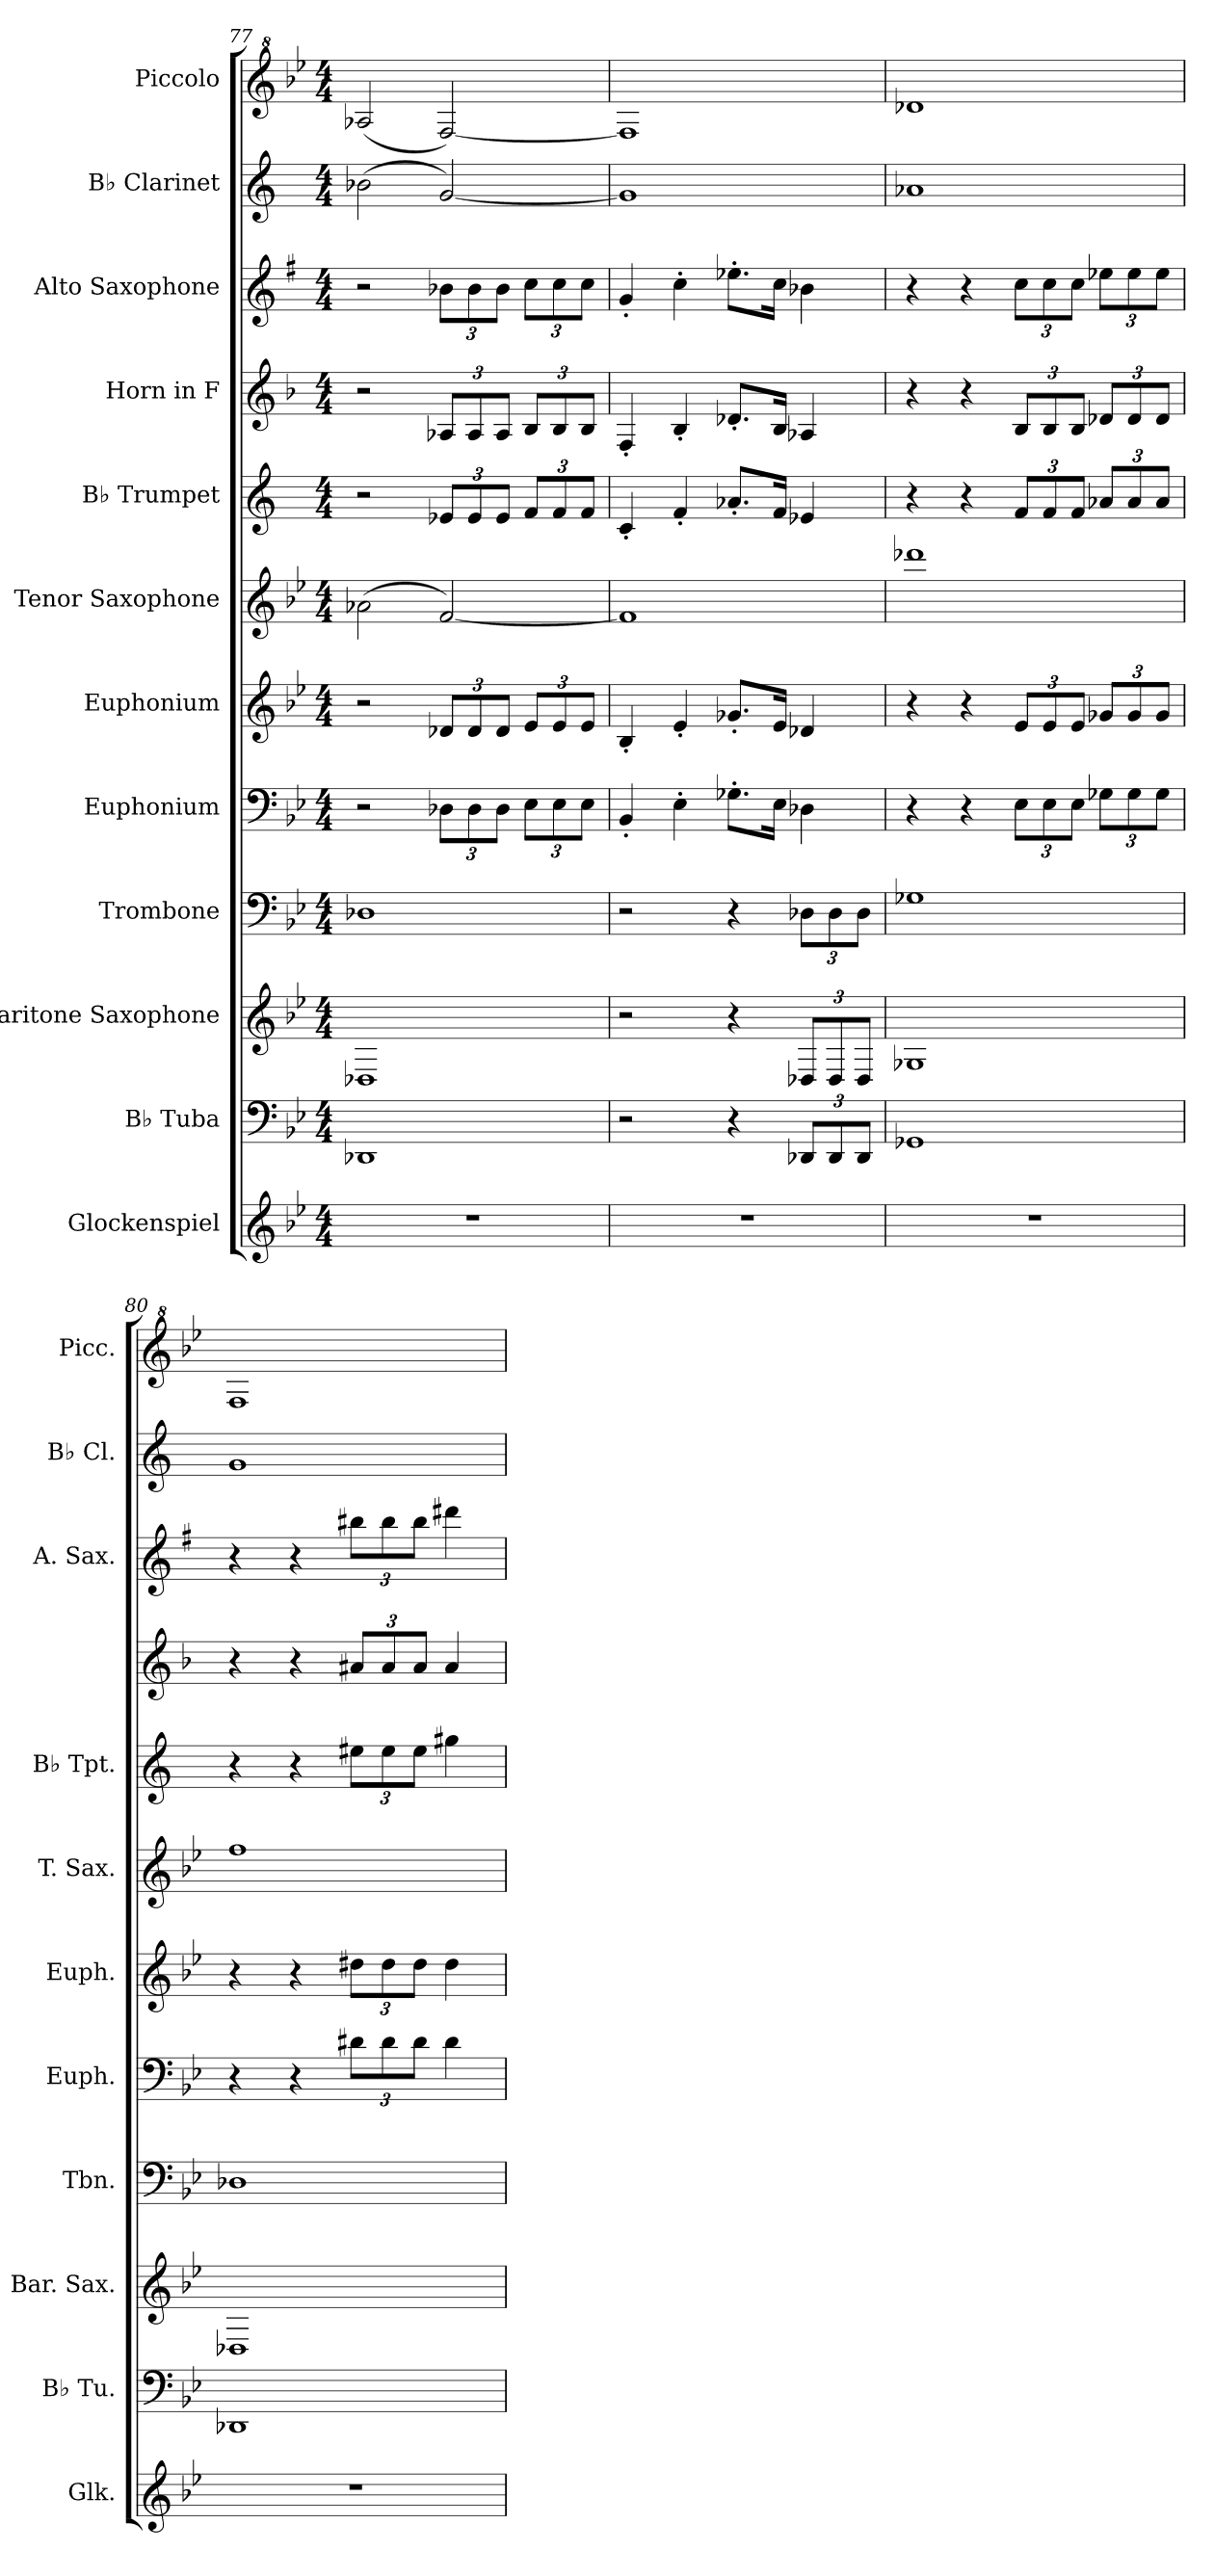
**kern	**kern	**kern	**kern	**kern	**kern	**kern	**kern	**kern	**kern	**kern	**kern
*part12	*part11	*part10	*part9	*part8	*part7	*part6	*part5	*part4	*part3	*part2	*part1
*staff12	*staff11	*staff10	*staff9	*staff8	*staff7	*staff6	*staff5	*staff4	*staff3	*staff2	*staff1
*I"Glockenspiel	*I"B♭ Tuba	*I"Baritone Saxophone	*I"Trombone	*I"Euphonium	*I"Euphonium	*I"Tenor Saxophone	*I"B♭ Trumpet	*I"Horn in F	*I"Alto Saxophone	*I"B♭ Clarinet	*I"Piccolo
*I'Glk.	*I'B♭ Tu.	*I'Bar. Sax.	*I'Tbn.	*I'Euph.	*I'Euph.	*I'T. Sax.	*I'B♭ Tpt.	*	*I'A. Sax.	*I'B♭ Cl.	*I'Picc.
*clefG2	*clefF4	*clefG2	*clefF4	*clefF4	*clefG2	*clefG2	*clefG2	*clefG2	*clefG2	*clefG2	*clefG^2
*ITrd-14c-24	*	*ITrd12c21	*	*	*ITrd8c14	*ITrd8c14	*ITrd1c2	*ITrd4c7	*ITrd5c9	*ITrd1c2	*ITrd-7c-12
*k[b-e-]	*k[b-e-]	*k[b-e-]	*k[b-e-]	*k[b-e-]	*k[b-e-]	*k[b-e-]	*k[b-e-]	*k[b-e-]	*k[b-e-]	*k[b-e-]	*k[b-e-]
*M4/4	*M4/4	*M4/4	*M4/4	*M4/4	*M4/4	*M4/4	*M4/4	*M4/4	*M4/4	*M4/4	*M4/4
=77	=77	=77	=77	=77	=77	=77	=77	=77	=77	=77	=77
1r	1DD-X	1DD-X	1D-X	2r	2r	(2A-X\	2r	2r	2r	(2a-X\	(2aa-X/
*	*	*	*	*Xbrackettup	*Xbrackettup	*	*Xbrackettup	*Xbrackettup	*Xbrackettup	*	*
.	.	.	.	12D-X\L	12D-X/L	[2F/)	12d-X/L	12D-X/L	12d-X\L	[2f/)	[2ff/)
.	.	.	.	12D-\	12D-/	.	12d-/	12D-/	12d-\	.	.
.	.	.	.	12D-\J	12D-/J	.	12d-/J	12D-/J	12d-\J	.	.
.	.	.	.	12E-\L	12E-/L	.	12e-/L	12E-/L	12e-\L	.	.
.	.	.	.	12E-\	12E-/	.	12e-/	12E-/	12e-\	.	.
.	.	.	.	12E-\J	12E-/J	.	12e-/J	12E-/J	12e-\J	.	.
=78	=78	=78	=78	=78	=78	=78	=78	=78	=78	=78	=78
1r	2r	2r	2r	4BB-'/	4BB-'/	1F]	4B-'/	4BB-'/	4B-'/	1f]	1ff]
.	.	.	.	4E-'\	4E-'/	.	4e-'/	4E-'/	4e-'\	.	.
.	4r	4r	4r	8.G-X'\L	8.G-X'/L	.	8.g-X'/L	8.G-X'/L	8.g-X'\L	.	.
.	.	.	.	16E-\Jk	16E-/Jk	.	16e-/Jk	16E-/Jk	16e-\Jk	.	.
*	*Xbrackettup	*Xbrackettup	*Xbrackettup	*	*	*	*	*	*	*	*
.	12DD-X/L	12DD-X/L	12D-X\L	4D-X\	4D-X/	.	4d-X/	4D-X/	4d-X\	.	.
.	12DD-/	12DD-/	12D-\	.	.	.	.	.	.	.	.
.	12DD-/J	12DD-/J	12D-\J	.	.	.	.	.	.	.	.
=79	=79	=79	=79	=79	=79	=79	=79	=79	=79	=79	=79
1r	1GG-X	1GG-X	1G-X	4r	4r	1dd-X	4r	4r	4r	1g-X	1ddd-X
.	.	.	.	4r	4r	.	4r	4r	4r	.	.
.	.	.	.	12E-\L	12E-/L	.	12e-/L	12E-/L	12e-\L	.	.
.	.	.	.	12E-\	12E-/	.	12e-/	12E-/	12e-\	.	.
.	.	.	.	12E-\J	12E-/J	.	12e-/J	12E-/J	12e-\J	.	.
.	.	.	.	12G-X\L	12G-X/L	.	12g-X/L	12G-X/L	12g-X\L	.	.
.	.	.	.	12G-\	12G-/	.	12g-/	12G-/	12g-\	.	.
.	.	.	.	12G-\J	12G-/J	.	12g-/J	12G-/J	12g-\J	.	.
=80	=80	=80	=80	=80	=80	=80	=80	=80	=80	=80	=80
1r	1DD-X	1DD-X	1D-X	4r	4r	1f	4r	4r	4r	1f	1ff
.	.	.	.	4r	4r	.	4r	4r	4r	.	.
.	.	.	.	12d#X\L	12d#X\L	.	12dd#X\L	12d#X/L	12dd#X\L	.	.
.	.	.	.	12d#\	12d#\	.	12dd#\	12d#/	12dd#\	.	.
.	.	.	.	12d#\J	12d#\J	.	12dd#\J	12d#/J	12dd#\J	.	.
.	.	.	.	4d#\	4d#\	.	4ff#X\	4d#/	4ff#X\	.	.
=	=	=	=	=	=	=	=	=	=	=	=
*-	*-	*-	*-	*-	*-	*-	*-	*-	*-	*-	*-
